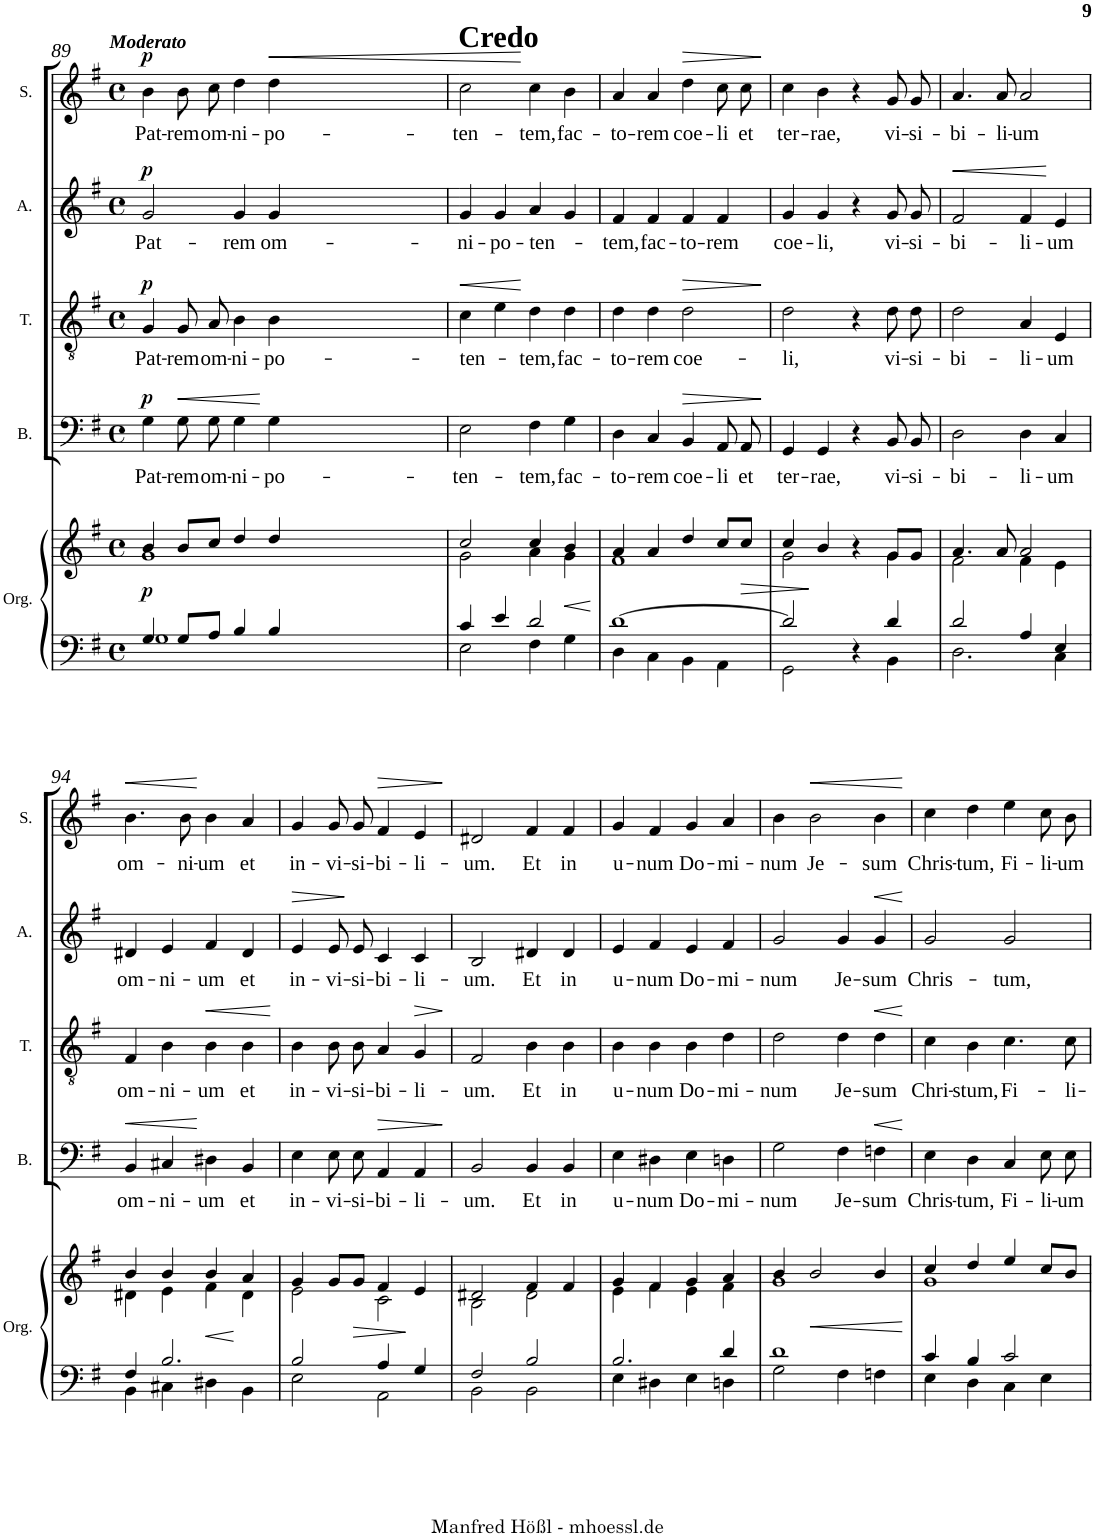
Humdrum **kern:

**kern	**kern	**dynam	**kern	**text	**dynam	**kern	**text	**dynam	**kern	**text	**dynam	**kern	**text	**dynam
*part5	*part5	*part5	*part4	*part4	*part4	*part3	*part3	*part3	*part2	*part2	*part2	*part1	*part1	*part1
*staff6	*staff5	*staff5/6	*staff4	*staff4	*staff4	*staff3	*staff3	*staff3	*staff2	*staff2	*staff2	*staff1	*staff1	*staff1
*I"Organ	*	*	*I"Bass	*	*	*I"Tenor	*	*	*I"Alto	*	*	*I"Soprano	*	*
*I'Org.	*	*	*I'B.	*	*	*I'T.	*	*	*I'A.	*	*	*I'S.	*	*
!!LO:PB:g=z
*clefF4	*clefG2	*	*clefF4	*	*	*clefGv2	*	*	*clefG2	*	*	*clefG2	*	*
*k[f#]	*k[f#]	*	*k[f#]	*	*	*k[f#]	*	*	*k[f#]	*	*	*k[f#]	*	*
*G:	*G:	*	*G:	*	*	*G:	*	*	*G:	*	*	*G:	*	*
*M4/4	*M4/4	*	*M4/4	*	*	*M4/4	*	*	*M4/4	*	*	*M4/4	*	*
*met(c)	*met(c)	*	*met(c)	*	*	*met(c)	*	*	*met(c)	*	*	*met(c)	*	*
=89	=89	=89	=89	=89	=89	=89	=89	=89	=89	=89	=89	=89	=89	=89
*^	*^	*	*	*	*	*	*	*	*	*	*	*	*	*
!	!	!	!	!	!	!	!	!	!	!	!	!	!	!LO:TX:a:Bi:t=Moderato	!	!
!	!	!	!	!LO:DY:b	!	!LO:LY:b	!LO:DY:a	!	!LO:LY:b	!LO:DY:a	!	!LO:LY:b	!LO:DY:a	!	!LO:LY:b	!LO:DY:a
4G/	1G	4b/	1g	p	4G\	Pat-	p	4G/	Pat-	p	2g/	Pat-	p	4b\	Pat-	p
!	!	!	!	!	!	!LO:LY:b	!LO:HP:b	!	!LO:LY:b	!	!	!	!	!	!LO:LY:b	!
8G/L	.	8b/L	.	.	8G\L	-rem	<	8G/L	-rem	.	.	.	.	8b\L	-rem	.
!	!	!	!	!	!	!LO:LY:b	!	!	!LO:LY:b	!	!	!	!	!	!LO:LY:b	!
8A/J	.	8cc/J	.	.	8G\J	om-	.	8A/J	om-	.	.	.	.	8cc\J	om-	.
!	!	!	!	!	!	!LO:LY:b	!	!	!LO:LY:b	!	!	!LO:LY:b	!	!	!LO:LY:b	!
4B/	.	4dd/	.	.	4G\	-ni-	.	4B\	-ni-	.	4g/	-rem	.	4dd\	-ni-	.
!	!	!	!	!	!	!LO:LY:b	!	!	!LO:LY:b	!	!	!LO:LY:b	!	!	!LO:LY:b	!LO:HP:b
4B/	.	4dd/	.	.	4G\	-po-	.	4B\	-po-	.	4g/	om-	.	4dd\	-po-	<
0ryy	0ryy	0ryy	0ryy	.	0ryy	.	.	0ryy	.	.	0ryy	.	.	16ryy	.	.
16ryy	16ryy	16ryy	16ryy	.	16ryy	.	.	16ryy	.	.	16ryy	.	.	.	.	.
!	!	!	!	!	!	!	!	!	!	!	!	!	!	!LO:TX:a:B:t=Credo	!	!
=90	=90	=90	=90	=90	=90	=90	=90	=90	=90	=90	=90	=90	=90	=90	=90	=90
!	!	!	!	!	!	!LO:LY:b	!	!	!LO:LY:b	!LO:HP:b	!	!LO:LY:b	!	!	!LO:LY:b	!
4c/	2E\	2cc/	2g\	.	2E\	-ten-	.	4c\	-ten-	<	4g/	-ni-	.	2cc\	-ten-	.
!	!	!	!	!	!	!	!	!	!	!	!	!LO:LY:b	!	!	!	!
4e/	.	.	.	.	.	.	.	4e\	.	.	4g/	-po-	.	.	.	.
!	!	!	!	!	!	!LO:LY:b	!	!	!LO:LY:b	!	!	!LO:LY:b	!	!	!LO:LY:b	!
2d/	4F#\	4cc/	4a\	.	4F#\	-tem,	.	4d\	-tem,	.	4a/	-ten-	.	4cc\	-tem,	.
!	!	!	!	!LO:HP:b	!	!LO:LY:b	!	!	!LO:LY:b	!	!	!	!	!	!LO:LY:b	!
.	4G\	4b/	4g\	<	4G\	fac-	.	4d\	fac-	.	4g/	.	.	4b\	fac-	.
=91	=91	=91	=91	=91	=91	=91	=91	=91	=91	=91	=91	=91	=91	=91	=91	=91
!	!	!	!	!	!	!LO:LY:b	!	!	!LO:LY:b	!	!	!LO:LY:b	!	!	!LO:LY:b	!
[>1d	4D\	4a/	1f#	.	4D\	-to-	.	4d\	-to-	.	4f#/	-tem,	.	4a/	-to-	.
!	!	!	!	!	!	!LO:LY:b	!	!	!LO:LY:b	!	!	!LO:LY:b	!	!	!LO:LY:b	!
.	4C\	4a/	.	.	4C/	-rem	.	4d\	-rem	.	4f#/	fac-	.	4a/	-rem	.
!	!	!	!	!	!	!LO:LY:b	!LO:HP:b	!	!LO:LY:b	!LO:HP:b	!	!LO:LY:b	!	!	!LO:LY:b	!LO:HP:b
.	4BB\	4dd/	.	.	4BB/	coe-	>	2d\	coe-	>	4f#/	-to-	.	4dd\	coe-	>
!	!	!	!	!	!	!LO:LY:b	!	!	!	!	!	!LO:LY:b	!	!	!LO:LY:b	!
.	4AA\	8cc/L	.	.	8AA/L	-li	.	.	.	.	4f#/	-rem	.	8cc\L	-li	.
!	!	!	!	!LO:HP:b	!	!LO:LY:b	!	!	!	!	!	!	!	!	!LO:LY:b	!
.	.	8cc/J	.	>	8AA/J	et	.	.	.	.	.	.	.	8cc\J	et	.
*v	*v	*	*	*	*	*	*	*	*	*	*	*	*	*	*	*
*	*v	*v	*	*	*	*	*	*	*	*	*	*	*	*	*
.	.	.	.	.	[	.	.	[	.	.	.	.	.	[
=92	=92	=92	=92	=92	=92	=92	=92	=92	=92	=92	=92	=92	=92	=92
*^	*^	*	*	*	*	*	*	*	*	*	*	*	*	*
!	!	!	!	!	!	!LO:LY:b	!	!	!LO:LY:b	!	!	!LO:LY:b	!	!	!LO:LY:b	!
2d/]	2GG\	4cc/	2g\	.	4GG/	ter-	.	2d\	-li,	.	4g/	coe-	.	4cc\	ter-	.
!	!	!	!	!	!	!LO:LY:b	!	!	!	!	!	!LO:LY:b	!	!	!LO:LY:b	!
.	.	4b/	.	[	4GG/	-rae,	.	.	.	.	4g/	-li,	.	4b\	-rae,	.
4r	4ryy	4r	4ryy	.	4r	.	.	4r	.	.	4r	.	.	4r	.	.
!	!	!	!	!	!	!LO:LY:b	!	!	!LO:LY:b	!	!	!LO:LY:b	!	!	!LO:LY:b	!
4d/	4BB\	8g/L	4g\	.	8BB/L	vi-	.	8d\L	vi-	.	8g/L	vi-	.	8g/L	vi-	.
!	!	!	!	!	!	!LO:LY:b	!	!	!LO:LY:b	!	!	!LO:LY:b	!	!	!LO:LY:b	!
.	.	8g/J	.	.	8BB/J	-si-	.	8d\J	-si-	.	8g/J	-si-	.	8g/J	-si-	.
=93	=93	=93	=93	=93	=93	=93	=93	=93	=93	=93	=93	=93	=93	=93	=93	=93
!	!	!	!	!	!	!LO:LY:b	!	!	!LO:LY:b	!	!	!LO:LY:b	!LO:HP:b	!	!LO:LY:b	!
2d/	2.D\	4.a/	2f#\	.	2D\	-bi-	.	2d\	-bi-	.	2f#/	-bi-	<	4.a/	-bi-	.
!	!	!	!	!	!	!	!	!	!	!	!	!	!	!	!LO:LY:b	!
.	.	8a/	.	.	.	.	.	.	.	.	.	.	.	8a/	-li-	.
!	!	!	!	!	!	!LO:LY:b	!	!	!LO:LY:b	!	!	!LO:LY:b	!	!	!LO:LY:b	!
4A/	.	2a/	4f#\	.	4D\	-li-	.	4A/	-li-	.	4f#/	-li-	.	2a/	-um	.
!	!	!	!	!	!	!LO:LY:b	!	!	!LO:LY:b	!	!	!LO:LY:b	!	!	!	!
4E/	4C\	.	4e\	.	4C/	-um	.	4E/	-um	.	4e/	-um	.	.	.	.
!!LO:LB:g=z
=94	=94	=94	=94	=94	=94	=94	=94	=94	=94	=94	=94	=94	=94	=94	=94	=94
!	!	!	!	!	!	!LO:LY:b	!LO:HP:b	!	!LO:LY:b	!	!	!LO:LY:b	!	!	!LO:LY:b	!LO:HP:b
4F#/	4BB\	4b/	4d#X\	.	4BB/	om-	<	4F#/	om-	.	4d#X/	om-	.	4.b\	om-	<
!	!	!	!	!	!	!LO:LY:b	!	!	!LO:LY:b	!	!	!LO:LY:b	!	!	!	!
2.B/	4C#X\	4b/	4e\	.	4C#X/	-ni-	.	4B\	-ni-	.	4e/	-ni-	.	.	.	.
!	!	!	!	!	!	!	!	!	!	!	!	!	!	!	!LO:LY:b	!
.	.	.	.	.	.	.	.	.	.	.	.	.	.	8b\	-ni-	.
!	!	!	!	!LO:HP:b	!	!LO:LY:b	!	!	!LO:LY:b	!LO:HP:b	!	!LO:LY:b	!	!	!LO:LY:b	!
.	4D#X\	4b/	4f#\	<	4D#X\	-um	]	4B\	-um	<	4f#/	-um	.	4b\	-um	]
!	!	!	!	!	!	!LO:LY:b	!	!	!LO:LY:b	!	!	!LO:LY:b	!	!	!LO:LY:b	!
.	4BB\	4a/	4d#\	]	4BB/	et	.	4B\	et	.	4d#/	et	.	4a/	et	.
*v	*v	*	*	*	*	*	*	*	*	*	*	*	*	*	*	*
*	*v	*v	*	*	*	*	*	*	*	*	*	*	*	*	*
.	.	.	.	.	.	.	.	]	.	.	.	.	.	.
=95	=95	=95	=95	=95	=95	=95	=95	=95	=95	=95	=95	=95	=95	=95
*^	*^	*	*	*	*	*	*	*	*	*	*	*	*	*
!	!	!	!	!	!	!LO:LY:b	!	!	!LO:LY:b	!	!	!LO:LY:b	!LO:HP:b	!	!LO:LY:b	!
2B/	2E\	4g/	2e\	.	4E\	in-	.	4B\	in-	.	4e/	in-	>	4g/	in-	.
!	!	!	!	!	!	!LO:LY:b	!	!	!LO:LY:b	!	!	!LO:LY:b	!	!	!LO:LY:b	!
.	.	8g/L	.	.	8E\L	-vi-	.	8B\L	-vi-	.	8e/L	-vi-	.	8g/L	-vi-	.
!	!	!	!	!LO:HP:b	!	!LO:LY:b	!	!	!LO:LY:b	!	!	!LO:LY:b	!	!	!LO:LY:b	!
.	.	8g/J	.	>	8E\J	-si-	.	8B\J	-si-	.	8e/J	-si-	[	8g/J	-si-	.
!	!	!	!	!	!	!LO:LY:b	!LO:HP:b	!	!LO:LY:b	!	!	!LO:LY:b	!	!	!LO:LY:b	!LO:HP:b
4A/	2AA\	4f#/	2c\	.	4AA/	-bi-	>	4A/	-bi-	.	4c/	-bi-	.	4f#/	-bi-	>
!	!	!	!	!	!	!LO:LY:b	!	!	!LO:LY:b	!LO:HP:b	!	!LO:LY:b	!	!	!LO:LY:b	!
4G/	.	4e/	.	[	4AA/	-li-	.	4G/	-li-	>	4c/	-li-	.	4e/	-li-	.
*v	*v	*	*	*	*	*	*	*	*	*	*	*	*	*	*	*
*	*v	*v	*	*	*	*	*	*	*	*	*	*	*	*	*
.	.	.	.	.	[	.	.	[	.	.	.	.	.	[
=96	=96	=96	=96	=96	=96	=96	=96	=96	=96	=96	=96	=96	=96	=96
*^	*^	*	*	*	*	*	*	*	*	*	*	*	*	*
!	!	!	!	!	!	!LO:LY:b	!	!	!LO:LY:b	!	!	!LO:LY:b	!	!	!LO:LY:b	!
2F#/	2BB\	2d#X/	2B\	.	2BB/	-um.	.	2F#/	-um.	.	2B/	-um.	.	2d#X/	-um.	.
!	!	!	!	!	!	!LO:LY:b	!	!	!LO:LY:b	!	!	!LO:LY:b	!	!	!LO:LY:b	!
2B/	2BB\	4f#/	2d#\	.	4BB/	Et	.	4B\	Et	.	4d#X/	Et	.	4f#/	Et	.
!	!	!	!	!	!	!LO:LY:b	!	!	!LO:LY:b	!	!	!LO:LY:b	!	!	!LO:LY:b	!
.	.	4f#/	.	.	4BB/	in	.	4B\	in	.	4d#/	in	.	4f#/	in	.
=97	=97	=97	=97	=97	=97	=97	=97	=97	=97	=97	=97	=97	=97	=97	=97	=97
!	!	!	!	!	!	!LO:LY:b	!	!	!LO:LY:b	!	!	!LO:LY:b	!	!	!LO:LY:b	!
2.B/	4E\	4g/	4e\	.	4E\	u-	.	4B\	u-	.	4e/	u-	.	4g/	u-	.
!	!	!	!	!	!	!LO:LY:b	!	!	!LO:LY:b	!	!	!LO:LY:b	!	!	!LO:LY:b	!
.	4D#X\	4f#/	4f#\	.	4D#X\	-num	.	4B\	-num	.	4f#/	-num	.	4f#/	-num	.
!	!	!	!	!	!	!LO:LY:b	!	!	!LO:LY:b	!	!	!LO:LY:b	!	!	!LO:LY:b	!
.	4E\	4g/	4e\	.	4E\	Do-	.	4B\	Do-	.	4e/	Do-	.	4g/	Do-	.
!	!	!	!	!	!	!LO:LY:b	!	!	!LO:LY:b	!	!	!LO:LY:b	!	!	!LO:LY:b	!
4d/	4Dn\	4a/	4f#\	.	4Dn\	-mi-	.	4d\	-mi-	.	4f#/	-mi-	.	4a/	-mi-	.
=98	=98	=98	=98	=98	=98	=98	=98	=98	=98	=98	=98	=98	=98	=98	=98	=98
!	!	!	!	!	!	!LO:LY:b	!	!	!LO:LY:b	!	!	!LO:LY:b	!	!	!LO:LY:b	!
1d	2G\	4b/	1g	.	2G\	-num	.	2d\	-num	.	2g/	-num	.	4b\	-num	.
!	!	!	!	!	!	!	!	!	!	!	!	!	!	!	!LO:LY:b	!
.	.	2b/	.	.	.	.	.	.	.	.	.	.	.	2b\	Je-	.
!	!	!	!	!	!	!LO:LY:b	!	!	!LO:LY:b	!	!	!LO:LY:b	!	!	!	!
.	4F#\	.	.	.	4F#\	Je-	.	4d\	Je-	.	4g/	Je-	.	.	.	.
!	!	!	!	!	!	!LO:LY:b	!	!	!LO:LY:b	!	!	!LO:LY:b	!	!	!LO:LY:b	!
.	4Fn\	4b/	.	.	4Fn\	-sum	.	4d\	-sum	.	4g/	-sum	.	4b\	-sum	.
*v	*v	*	*	*	*	*	*	*	*	*	*	*	*	*	*	*
*	*v	*v	*	*	*	*	*	*	*	*	*	*	*	*	*
.	.	]	.	.	]	.	.	]	.	.	]	.	.	]
=99	=99	=99	=99	=99	=99	=99	=99	=99	=99	=99	=99	=99	=99	=99
*^	*^	*	*	*	*	*	*	*	*	*	*	*	*	*
!	!	!	!	!	!	!LO:LY:b	!	!	!LO:LY:b	!	!	!LO:LY:b	!	!	!LO:LY:b	!
4c/	4E\	4cc/	1g	.	4E\	Chris-	.	4c\	Chri-	.	2g/	Chris-	.	4cc\	Chris-	.
!	!	!	!	!	!	!LO:LY:b	!	!	!LO:LY:b	!	!	!	!	!	!LO:LY:b	!
4B/	4D\	4dd/	.	.	4D\	-tum,	.	4B\	-stum,	.	.	.	.	4dd\	-tum,	.
!	!	!	!	!	!	!LO:LY:b	!	!	!LO:LY:b	!	!	!LO:LY:b	!	!	!LO:LY:b	!
2c/	4C\	4ee/	.	.	4C/	Fi-	.	4.c\	Fi-	.	2g/	-tum,	.	4ee\	Fi-	.
!	!	!	!	!	!	!LO:LY:b	!	!	!	!	!	!	!	!	!LO:LY:b	!
.	4E\	8cc/L	.	.	8E\L	-li-	.	.	.	.	.	.	.	8cc\L	-li-	.
!	!	!	!	!	!	!LO:LY:b	!	!	!LO:LY:b	!	!	!	!	!	!LO:LY:b	!
.	.	8b/J	.	.	8E\J	-um	.	8c\	-li-	.	.	.	.	8b\J	-um	.
*v	*v	*	*	*	*	*	*	*	*	*	*	*	*	*	*	*
*	*v	*v	*	*	*	*	*	*	*	*	*	*	*	*	*
=	=	=	=	=	=	=	=	=	=	=	=	=	=	=
*-	*-	*-	*-	*-	*-	*-	*-	*-	*-	*-	*-	*-	*-	*-
